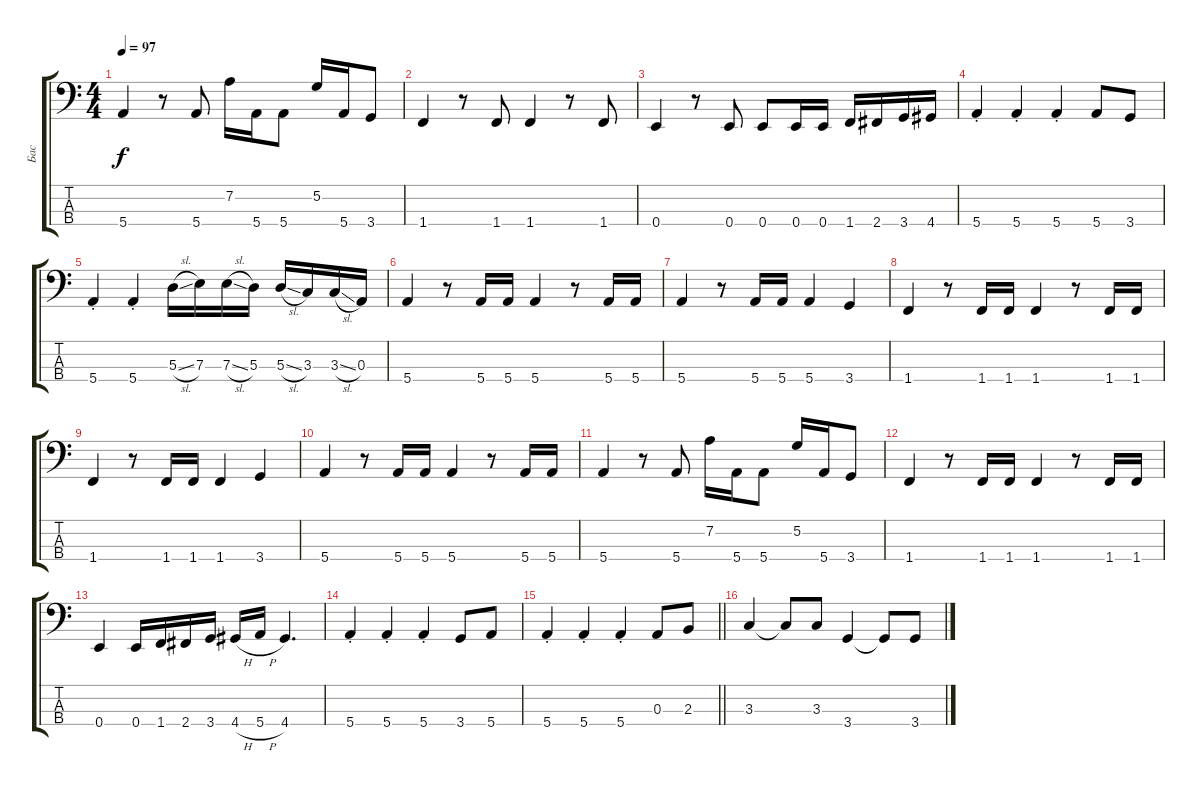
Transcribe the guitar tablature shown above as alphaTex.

\track ("Бас" "Бас") {instrument electricbassfinger}
\staff {score tabs}
\tuning (G2 D2 A1 E1) {hide}
\ts (4 4)
\tempo 97
\clef f4
\ks c
5.4.4{dy f} r.8 5.4.8 7.2.16 5.4.16 5.4.8 5.2.16 5.4.16 3.4.8 |
1.4.4 r.8 1.4.8 1.4.4 r.8 1.4.8 |
0.4.4 r.8 0.4.8 0.4.8 0.4.16 0.4.16 1.4.16 2.4.16 3.4.16 4.4.16 |
5.4{st}.4 5.4{st}.4 5.4{st}.4 5.4.8 3.4.8 |
5.4{st}.4 5.4{st}.4 5.3{sl}.16 7.3.16 7.3{sl}.16 5.3.16 5.3{sl}.16 3.3.16 3.3{sl}.16 0.3.16 |
5.4.4 r.8 5.4.16 5.4.16 5.4.4 r.8 5.4.16 5.4.16 |
5.4.4 r.8 5.4.16 5.4.16 5.4.4 3.4.4 |
1.4.4 r.8 1.4.16 1.4.16 1.4.4 r.8 1.4.16 1.4.16 |
1.4.4 r.8 1.4.16 1.4.16 1.4.4 3.4.4 |
5.4.4 r.8 5.4.16 5.4.16 5.4.4 r.8 5.4.16 5.4.16 |
5.4.4 r.8 5.4.8 7.2.16 5.4.16 5.4.8 5.2.16 5.4.16 3.4.8 |
1.4.4 r.8 1.4.16 1.4.16 1.4.4 r.8 1.4.16 1.4.16 |
0.4.4 0.4.16 1.4.16 2.4.16 3.4.16 4.4{h}.16 5.4{h}.16 4.4.4{d} |
5.4{st}.4 5.4{st}.4 5.4{st}.4 3.4.8 5.4.8 |
\barLineRight lightlight
5.4{st}.4 5.4{st}.4 5.4{st}.4 0.3.8 2.3.8 |
3.3.4 3.3{t}.8 3.3.8 3.4.4 3.4{t}.8 3.4.8
